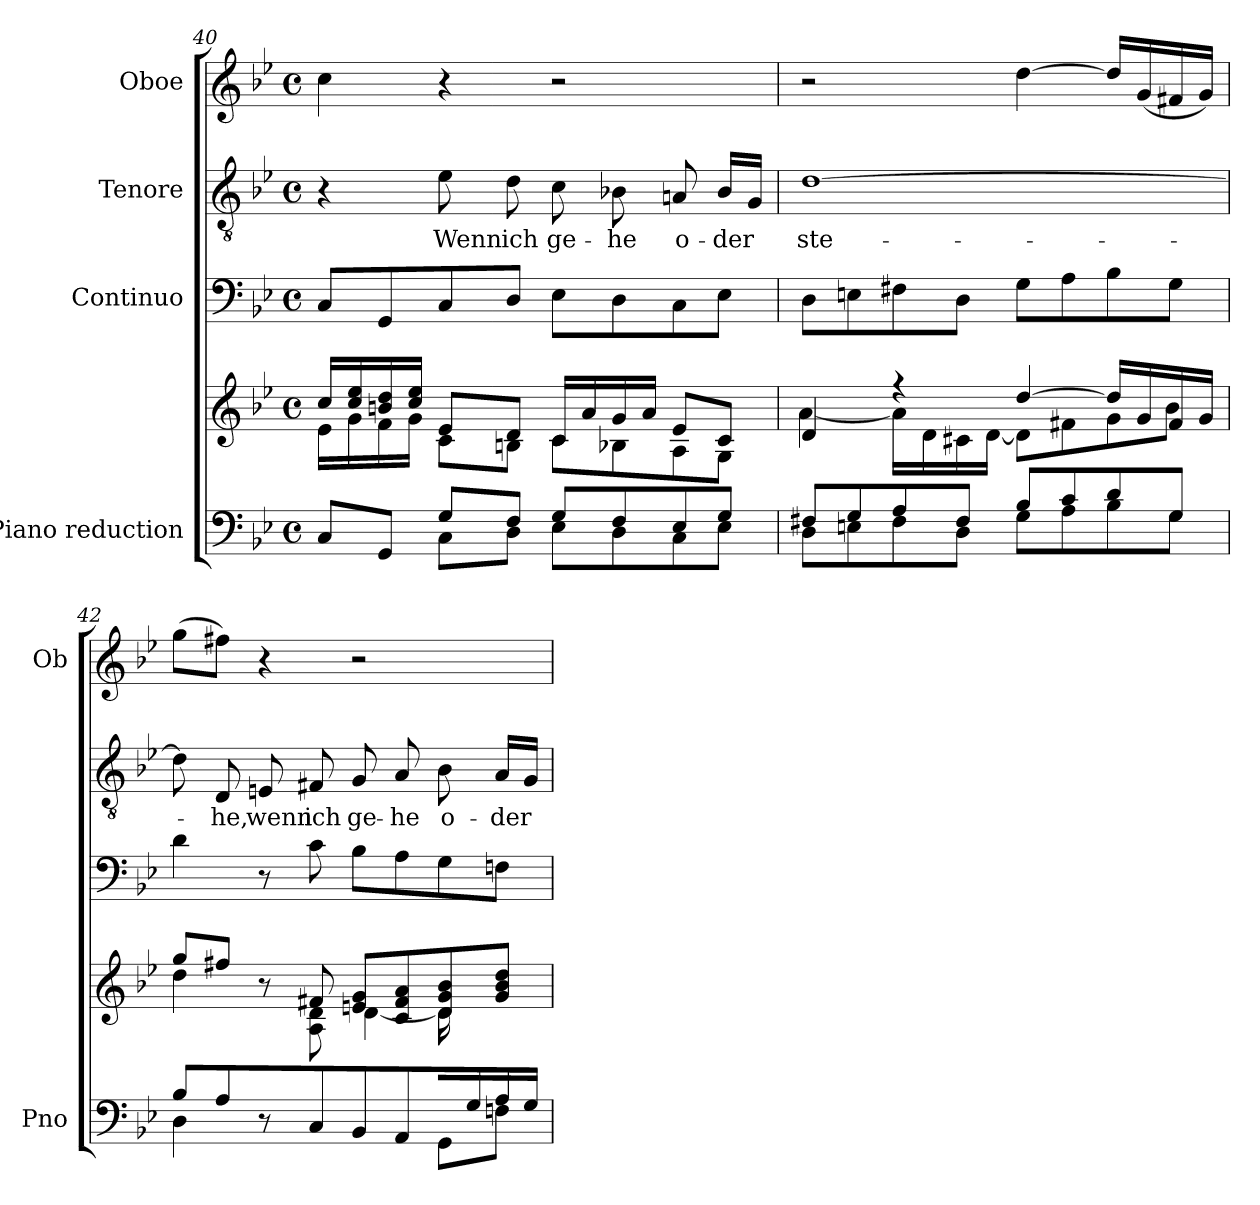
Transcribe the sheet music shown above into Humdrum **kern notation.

**kern	**kern	**kern	**kern	**text	**kern
*part4	*part4	*part3	*part2	*part2	*part1
*staff5	*staff4	*staff3	*staff2	*staff2	*staff1
*I"Piano reduction	*	*I"Continuo	*I"Tenore	*	*I"Oboe
*I'Pno	*	*	*	*	*I'Ob
*clefF4	*clefG2	*clefF4	*clefGv2	*	*clefG2
*k[b-e-]	*k[b-e-]	*k[b-e-]	*k[b-e-]	*	*k[b-e-]
*M4/4	*M4/4	*M4/4	*M4/4	*	*M4/4
*met(c)	*met(c)	*met(c)	*met(c)	*	*met(c)
=40	=40	=40	=40	=40	=40
*^	*^	*	*	*	*
8C/L	4ryy	16cc/LL	16e-\LL	8C/L	4r	.	4cc\
.	.	16cc/ 16ee-/	16g\	.	.	.	.
8GG/J	.	16bn/ 16dd/	16f\	8GG/	.	.	.
.	.	16cc/ 16ee-/JJ	16g\JJ	.	.	.	.
!	!	!	!	!	!	!LO:LY:b	!
8G/L	8C\L	8e-/L	8c\L	8C/	8e-\	Wenn	4r
!	!	!	!	!	!	!LO:LY:b	!
8F/J	8D\J	8d/J	8Bn\J	8D/J	8d\	ich	.
!	!	!	!	!	!	!LO:LY:b	!
8G/L	8E-\L	16c/LL	8c\L	8E-\L	8c\	ge-	2r
.	.	16a/	.	.	.	.	.
!	!	!	!	!	!	!LO:LY:b	!
8F/	8D\	16g/	8B-X\	8D\	8B-X\	-he	.
.	.	16a/JJ	.	.	.	.	.
!	!	!	!	!	!	!LO:LY:b	!
8E-/	8C\	8e-/L	8A\	8C\	8An/	o-	.
!	!	!	!	!	!	!LO:LY:b	!
8G/J	8E-\J	8c/J	8G\J	8E-\J	16B-/LL	-der	.
.	.	.	.	.	16G/JJ	.	.
=41	=41	=41	=41	=41	=41	=41	=41
!	!	!	!	!	!	!LO:LY:b	!
8F#X/L	8D\L	4d/	[4a\	8D\L	[1d	ste-	2r
8G/	8En\	.	.	8En\	.	.	.
8A/	8F#\	4r	16a\LL]	8F#X\	.	.	.
.	.	.	16d\	.	.	.	.
8F#/J	8D\J	.	16c#X\	8D\J	.	.	.
.	.	.	[16d\JJ	.	.	.	.
8B-/L	8G\L	[4dd/	8d\L]	8G\L	.	.	[4dd\
8c/	8A\	.	8f#X\	8A\	.	.	.
8d/	8B-\	16dd/LL]	8g\	8B-\	.	.	16dd/LL]
.	.	16g/	.	.	.	.	(<16g/
8G/J	8G\J	16f#/	8b-\J	8G\J	.	.	16f#X/
.	.	16g/JJ	.	.	.	.	16g/JJ)
!!LO:LB:g=z
=42	=42	=42	=42	=42	=42	=42	=42
*	*	*	*^	*	*	*	*
8B-/L	4D\	8gg/L	4dd\	2.ryy	4d\	8d\]	.	(>8gg\L
!	!	!	!	!	!	!	!LO:LY:b	!
8A/J	.	8ff#X/J	.	.	.	8D/	he,	8ff#X\J)
!	!	!	!	!	!	!	!LO:LY:b	!
8r	8ryy	8r	8ryy	.	8r	8En/	wenn	4r
!	!	!	!	!	!	!	!LO:LY:b	!
8C/	8ryy	8f#X/	8A\ 8d\	.	8c\	8F#X/	ich	.
!	!	!	!	!	!	!	!LO:LY:b	!
8BB-/L	4ryy	8en/ 8g/L	[4d\	.	8B-\L	8G/	ge-	2r
!	!	!	!	!	!	!	!LO:LY:b	!
8AA/J	.	8c/ 8f#/ 8a/	.	.	8A\	8A/	-he	.
!	!	!	!	!	!	!	!LO:LY:b	!
16ryy	8GG\L	8d/] 8g/ 8b-/	4ryy	16d\LL	8G\	8B-\	o-	.
16G/	.	.	.	8.ryy	.	.	.	.
!	!	!	!	!	!	!	!LO:LY:b	!
16A/	8Fn\J	8g/ 8b-/ 8dd/J	.	.	8Fn\J	16A/LL	-der	.
16G/JJ	.	.	.	.	.	16G/JJ	.	.
*v	*v	*	*	*	*	*	*	*
*	*v	*v	*v	*	*	*	*
=	=	=	=	=	=
*-	*-	*-	*-	*-	*-
